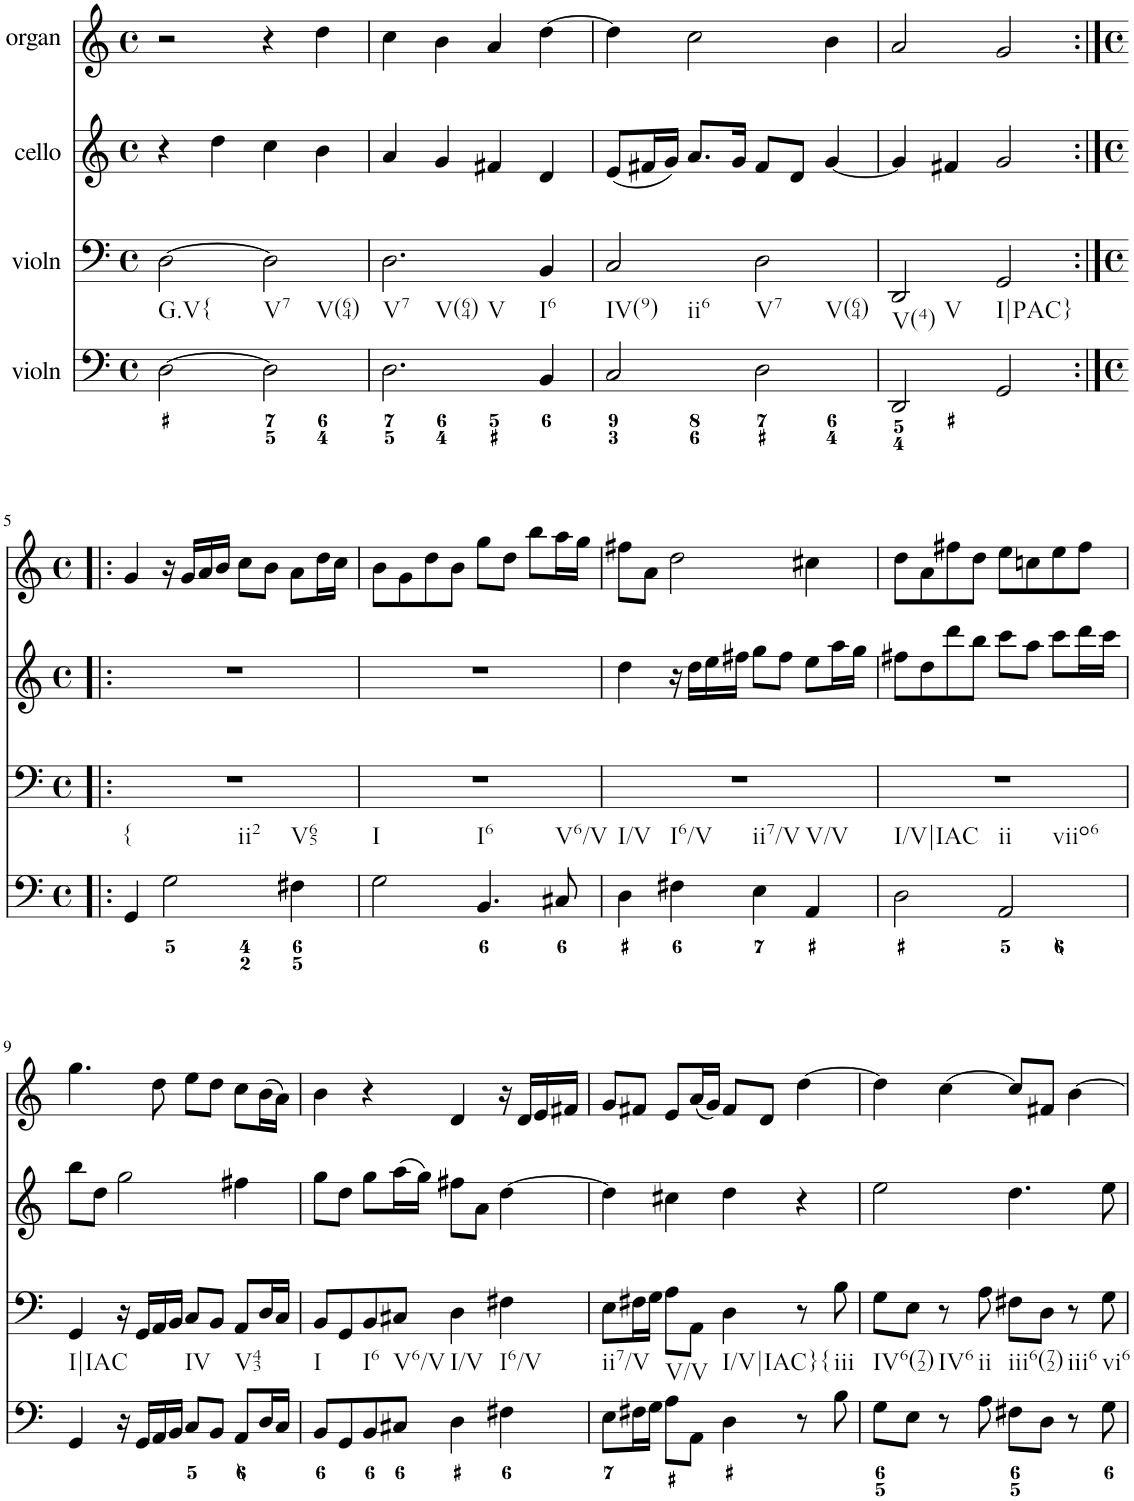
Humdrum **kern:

**kern	**kern	**kern	**kern
*part4	*part3	*part2	*part1
*staff4	*staff3	*staff2	*staff1
*I"violn	*I"violn	*I"cello	*I"organ
*clefF4	*clefF4	*clefG2	*clefG2
*k[]	*k[]	*k[]	*k[]
*M4/4	*M4/4	*M4/4	*M4/4
*met(c)	*met(c)	*met(c)	*met(c)
=1	=1	=1	=1
!	!LO:TX:b:t=G.V{	!	!
[2D\	[2D\	4r	2r
.	.	4dd\	.
!	!LO:TX:b:t=V7	!	!
!	!LO:TX:b:t=V(64)	!	!
2D\]	2D\]	4cc\	4r
.	.	4b\	4dd\
=2	=2	=2	=2
!	!LO:TX:b:t=V7	!	!
!	!LO:TX:b:t=V(64)	!	!
!	!LO:TX:b:t=V	!	!
2.D\	2.D\	4a/	4cc\
.	.	4g/	4b\
.	.	4f#X/	4a/
!	!LO:TX:b:t=I6	!	!
4BB/	4BB/	4d/	[4dd\
=3	=3	=3	=3
!	!LO:TX:b:t=IV(9)	!	!
!	!LO:TX:b:t=ii6	!	!
2C/	2C/	(8e/L	4dd\]
.	.	16f#X/L	.
.	.	16g/JJ)	.
.	.	8.a/L	2cc\
.	.	16g/Jk	.
!	!LO:TX:b:t=V7	!	!
!	!LO:TX:b:t=V(64)	!	!
2D\	2D\	8f#/L	.
.	.	8d/J	.
.	.	[4g/	4b\
=4	=4	=4	=4
!	!LO:TX:b:t=V(4)	!	!
!	!LO:TX:b:t=V	!	!
2DD/	2DD/	4g/]	2a/
.	.	4f#X/	.
!	!LO:TX:b:t=I|PAC}	!	!
2GG/	2GG/	2g/	2g/
!!LO:LB:g=z
=5:|!|:	=5:|!|:	=5:|!|:	=5:|!|:
*M4/4	*M4/4	*M4/4	*M4/4
*met(c)	*met(c)	*met(c)	*met(c)
!	!LO:TX:b:t={	!	!
!	!LO:TX:b:t=ii2	!	!
!	!LO:TX:b:t=V65	!	!
4GG/	1r	1r	4g/
2G\	.	.	16r
.	.	.	16g/LL
.	.	.	16a/
.	.	.	16b/JJ
.	.	.	8cc\L
.	.	.	8b\J
4F#X\	.	.	8a\L
.	.	.	16dd\L
.	.	.	16cc\JJ
=6	=6	=6	=6
!	!LO:TX:b:t=I	!	!
!	!LO:TX:b:t=I6	!	!
!	!LO:TX:b:t=V6/V	!	!
2G\	1r	1r	8b\L
.	.	.	8g\
.	.	.	8dd\
.	.	.	8b\J
4.BB/	.	.	8gg\L
.	.	.	8dd\J
.	.	.	8bb\L
8C#X/	.	.	16aa\L
.	.	.	16gg\JJ
=7	=7	=7	=7
!	!LO:TX:b:t=I/V	!	!
!	!LO:TX:b:t=I6/V	!	!
!	!LO:TX:b:t=ii7/V	!	!
!	!LO:TX:b:t=V/V	!	!
4D\	1r	4dd\	8ff#X\L
.	.	.	8a\J
4F#X\	.	16r	2dd\
.	.	16dd\LL	.
.	.	16ee\	.
.	.	16ff#X\JJ	.
4E\	.	8gg\L	.
.	.	8ff#\J	.
4AA/	.	8ee\L	4cc#X\
.	.	16aa\L	.
.	.	16gg\JJ	.
=8	=8	=8	=8
!	!LO:TX:b:t=I/V|IAC	!	!
!	!LO:TX:b:t=ii	!	!
!	!LO:TX:b:t=viio6	!	!
2D\	1r	8ff#X\L	8dd\L
.	.	8dd\	8a\
.	.	8ddd\	8ff#X\
.	.	8bb\J	8dd\J
2AA/	.	8ccc\L	8ee\L
.	.	8aa\J	8ccn\
.	.	8ccc\L	8ee\
.	.	16ddd\L	8ff#\J
.	.	16ccc\JJ	.
!!LO:LB:g=z
=9	=9	=9	=9
!	!LO:TX:b:t=I|IAC	!	!
4GG/	4GG/	8bb\L	4.gg\
.	.	8dd\J	.
16r	16r	2gg\	.
16GG/LL	16GG/LL	.	.
16AA/	16AA/	.	8dd\
16BB/JJ	16BB/JJ	.	.
!	!LO:TX:b:t=IV	!	!
8C/L	8C/L	.	8ee\L
8BB/J	8BB/J	.	8dd\J
!	!LO:TX:b:t=V43	!	!
8AA/L	8AA/L	4ff#X\	8cc\L
16D/L	16D/L	.	(16b\L
16C/JJ	16C/JJ	.	16a\JJ)
=10	=10	=10	=10
!	!LO:TX:b:t=I	!	!
8BB/L	8BB/L	8gg\L	4b\
8GG/	8GG/	8dd\J	.
!	!LO:TX:b:t=I6	!	!
8BB/	8BB/	8gg\L	4r
!	!LO:TX:b:t=V6/V	!	!
8C#X/J	8C#X/J	(16aa\L	.
.	.	16gg\JJ)	.
!	!LO:TX:b:t=I/V	!	!
4D\	4D\	8ff#X\L	4d/
.	.	8a\J	.
!	!LO:TX:b:t=I6/V	!	!
4F#X\	4F#X\	[4dd\	16r
.	.	.	16d/LL
.	.	.	16e/
.	.	.	16f#X/JJ
=11	=11	=11	=11
!	!LO:TX:b:t=ii7/V	!	!
8E\L	8E\L	4dd\]	8g/L
16F#X\L	16F#X\L	.	8f#X/J
16G\JJ	16G\JJ	.	.
!	!LO:TX:b:t=V/V	!	!
8A\L	8A\L	4cc#X\	8e/L
8AA\J	8AA\J	.	(16a/L
.	.	.	16g/JJ)
!	!LO:TX:b:t=I/V|IAC}{	!	!
4D\	4D\	4dd\	8f#/L
.	.	.	8d/J
8r	8r	4r	[4dd\
!	!LO:TX:b:t=iii	!	!
8B\	8B\	.	.
=12	=12	=12	=12
!	!LO:TX:b:t=IV6(72)	!	!
8G\L	8G\L	2ee\	4dd\]
8E\J	8E\J	.	.
!	!LO:TX:b:t=IV6	!	!
8r	8r	.	[4cc\
!	!LO:TX:b:t=ii	!	!
8A\	8A\	.	.
!	!LO:TX:b:t=iii6(72)	!	!
8F#X\L	8F#X\L	4.dd\	8cc/L]
8D\J	8D\J	.	8f#X/J
!	!LO:TX:b:t=iii6	!	!
8r	8r	.	[4b\
!	!LO:TX:b:t=vi6	!	!
8G\	8G\	8ee\	.
=	=	=	=
*-	*-	*-	*-
